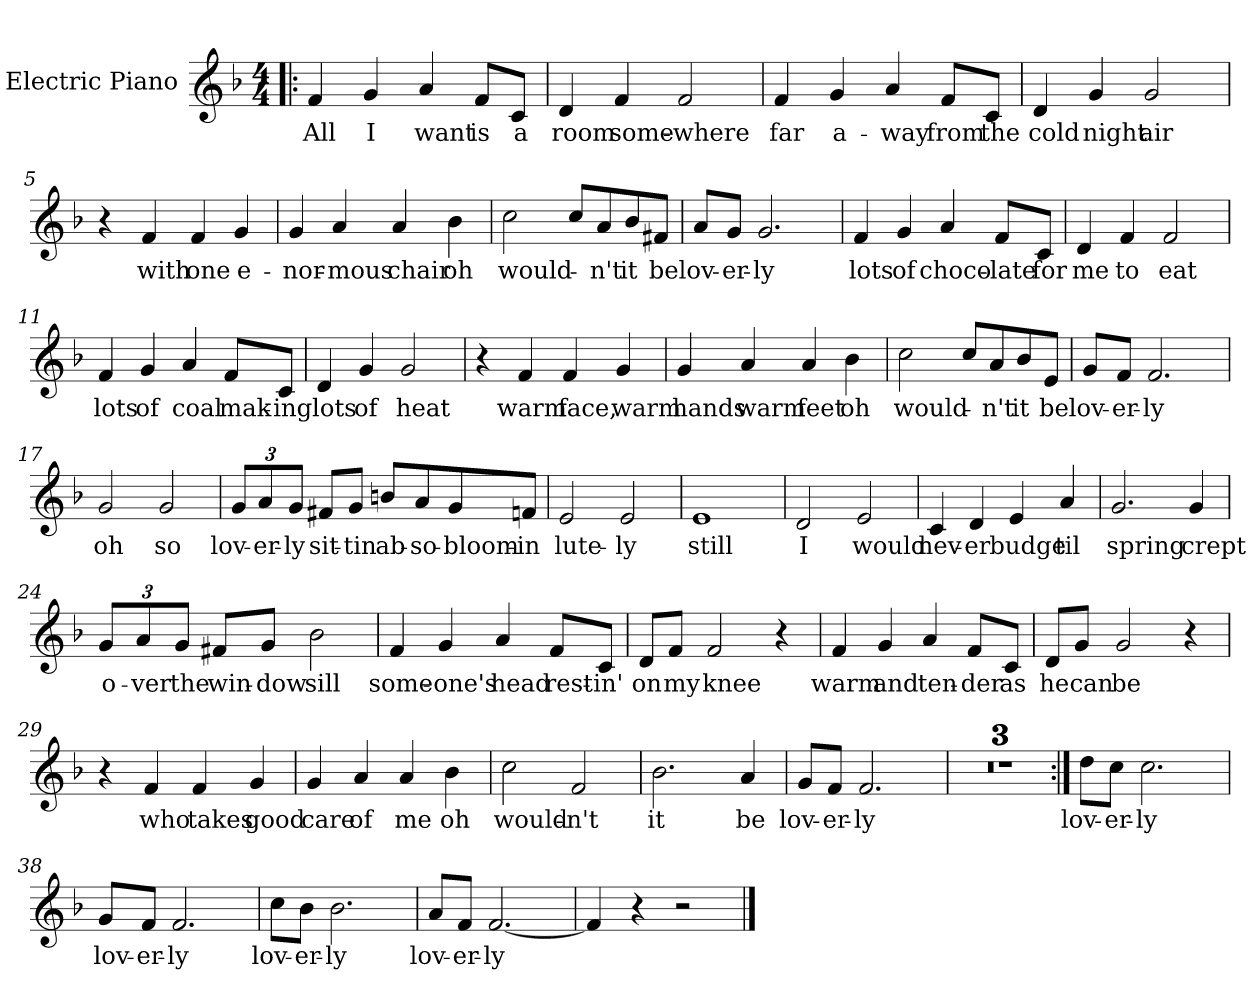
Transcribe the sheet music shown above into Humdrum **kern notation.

**kern	**text
*part1	*part1
*staff1	*staff1
*I"Electric Piano	*
*I'E.Pno	*
*clefG2	*
*k[b-]	*
*F:	*
*M4/4	*
=1!|:	=1!|:
4f/	All
4g/	I
4a/	want
8f/L	is
8c/J	a
=2	=2
4d/	room
4f/	some-
2f/	-where
=3	=3
4f/	far
4g/	a-
4a/	-way
8f/L	from
8c/J	the
=4	=4
4d/	cold
4g/	night
2g/	air
!!LO:LB:g=z
=5	=5
4r	.
4f/	with
4f/	one
4g/	e-
=6	=6
4g/	-nor-
4a/	-mous
4a/	chair
4b-\	oh
=7	=7
2cc\	-would-
8cc/L	.
8a/	n't
8b-/	it
8f#X/J	be
=8	=8
8a/L	lov-
8g/J	-er-
2.g/	-ly
!!LO:LB:g=z
=9	=9
4f/	lots
4g/	of
4a/	choco-
8f/L	-late
8c/J	for
=10	=10
4d/	me
4f/	to
2f/	eat
=11	=11
4f/	lots
4g/	of
4a/	coal
8f/L	mak-
8c/J	-ing
=12	=12
4d/	lots
4g/	of
2g/	heat
!!LO:LB:g=z
=13	=13
4r	.
4f/	warm
4f/	face,
4g/	warm
=14	=14
4g/	hands
4a/	warm
4a/	feet
4b-\	oh
=15	=15
2cc\	would-
8cc/L	.
8a/	n't
8b-/	it
8e/J	be
=16	=16
8g/L	lov-
8f/J	-er-
2.f/	-ly
!!LO:LB:g=z
=17	=17
2g/	oh
2g/	so
=18	=18
*Xbrackettup	*
12g/L	lov-
12a/	-er-
12g/J	-ly
8f#X/L	sit-
8g/J	-tin
8bn/L	ab-
8a/	-so-
8g/	-bloom-
8fn/J	-in
=19	=19
2e/	lute-
2e/	-ly
=20	=20
1e	still
!!LO:LB:g=z
=21	=21
2d/	I
2e/	would
=22	=22
4c/	nev-
4d/	-er
4e/	budge
4a/	til
=23	=23
2.g/	spring
4g/	crept
=24	=24
12g/L	o-
12a/	-ver
12g/J	the
8f#X/L	win-
8g/J	-dow
2b-\	sill
!!LO:LB:g=z
=25	=25
4f/	some-
4g/	-one's
4a/	head
8f/L	rest-
8c/J	-in'
=26	=26
8d/L	on
8f/J	my
2f/	knee
4r	.
=27	=27
4f/	warm
4g/	and
4a/	ten-
8f/L	-der
8c/J	as
=28	=28
8d/L	he
8g/J	can
2g/	be
4r	.
!!LO:LB:g=z
=29	=29
4r	.
4f/	who
4f/	takes
4g/	good
=30	=30
4g/	care
4a/	of
4a/	me
4b-\	oh
=31	=31
2cc\	would-
2f/	-n't
=32	=32
2.b-\	it
4a/	be
!!LO:LB:g=z
=33	=33
8g/L	lov-
8f/J	-er-
2.f/	-ly
=34	=34
1r	.
=35	=35
1r	.
=36	=36
1r	.
=37:|!	=37:|!
8dd\L	lov-
8cc\J	-er-
2.cc\	-ly
=38	=38
8g/L	lov-
8f/J	-er-
2.f/	-ly
=39	=39
8cc\L	lov-
8b-\J	er-
2.b-\	-ly
=40	=40
8a/L	lov-
8f/J	-er-
[2.f/	ly
=41	=41
4f/]	.
4r	.
2r	.
==	==
*-	*-
